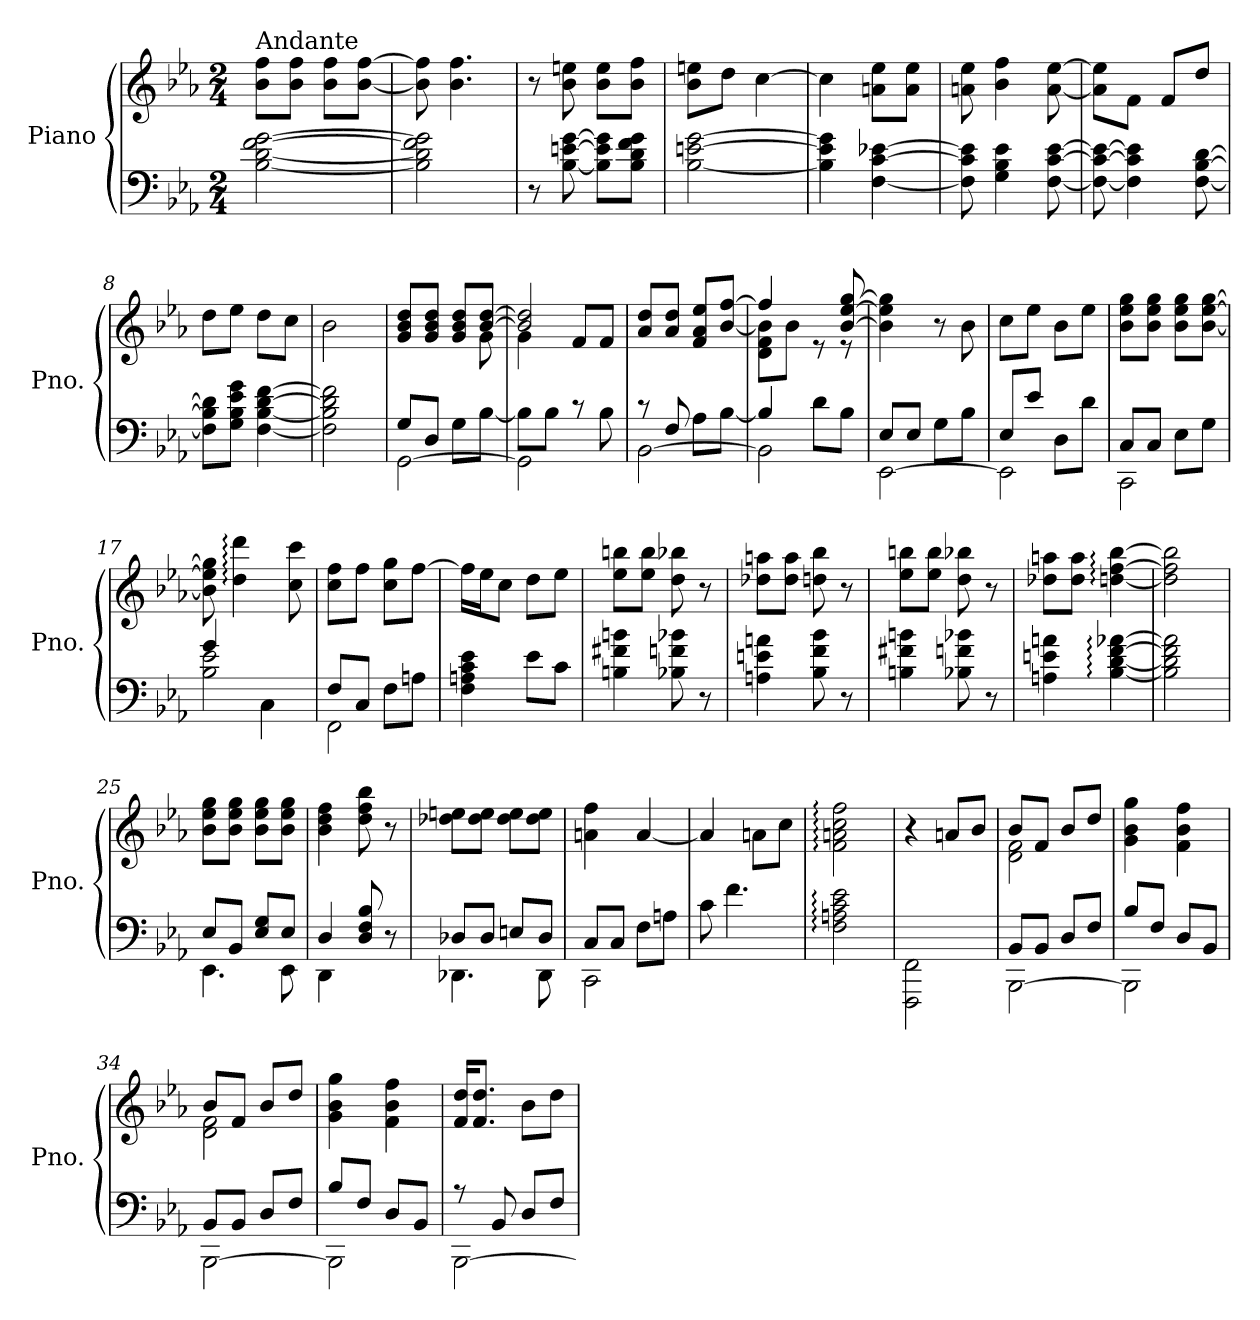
**kern	**kern
*part1	*part1
*staff2	*staff1
*I"Piano	*
*I'Pno.	*
*clefF4	*clefG2
*k[b-e-a-]	*k[b-e-a-]
*M2/4	*M2/4
*MM70	*MM70
=1	=1
!	!LO:TX:a:t=Andante
[2B-\ [2d\ [2f\ [2g\	8b-\ 8ff\L
.	8b-\ 8ff\J
.	8b-\ 8ff\L
.	[8b-\ [8ff\J
=2	=2
2B-\] 2d\] 2f\] 2g\]	8b-\] 8ff\]
.	4.b-\ 4.ff\
=3	=3
8r	8r
[8B-\ [8en\ [8g\	8b-\ 8een\
8B-\] 8e\] 8g\]L	8b-\ 8ee\L
8B-\ 8d\ 8f\ 8g\J	8b-\ 8ff\J
=4	=4
[2B-\ [2en\ [2g\	8b-\ 8een\L
.	8dd\J
.	[4cc\
=5	=5
4B-\] 4e\] 4g\]	4cc\]
[4F\ [4c\ [4e-X\	8an\ 8ee-\L
.	8a\ 8ee-\J
=6	=6
8F\] 8c\] 8e-\]	8an\ 8ee-\
4G\ 4B-\ 4e-\	4b-\ 4ff\
[8F\ [8c\ [8e-\	[8a\ [8ee-\
=7	=7
8F\_ 8c\_ 8e-\_	8a\] 8ee-\]L
4F\] 4c\] 4e-\]	8f\J
.	8f/L
[8F\ [8B-\ [8d\	8dd/J
=8	=8
8F\] 8B-\] 8d\]L	8dd\L
8G\ 8B-\ 8e-\ 8g\J	8ee-\J
[4F\ [4B-\ [4d\ [4f\	8dd\L
.	8cc\J
!!LO:LB:g=z
=9	=9
2F\] 2B-\] 2d\] 2f\]	2b-\
=10	=10
*^	*^
[2GG\	8G/L	8g/ 8b-/ 8dd/L	4.ryy
.	8D/J	8g/ 8b-/ 8dd/J	.
.	8G\L	8g/ 8b-/ 8dd/L	.
.	[8B-\J	[8b-/ [8dd/J	8g\
=11	=11	=11	=11
2GG\]	8B-\L]	2b-/] 2dd/]	4g\
.	8B-\J	.	.
.	8rc	.	8f/L
.	8B-\	.	8f/J
*	*	*v	*v
=12	=12	=12
[2BB-\	8rc	8a-/ 8dd/L
.	8F/	8a-/ 8dd/J
.	8A-\L	8f/ 8a-/ 8ee-/L
.	[8B-\J	[8b-/ [8ff/J
=13	=13	=13
*	*	*^
*	*	*	*^
2BB-\]	4B-/]	4ff/]	8d\ 8f\ 8b-\]L	4.ryy
.	.	.	8b-\J	.
.	8d\L	8re	4ryy	.
.	8B-\J	[8b-/ [8ee-/ [8gg/	.	8r
*	*	*v	*v	*v
=14	=14	=14
[2EE-\	8E-/L	4b-\] 4ee-\] 4gg\]
.	8E-/J	.
.	8G\L	8r
.	8B-\J	8b-\
=15	=15	=15
2EE-\]	8E-/L	8cc\L
.	8e-/J	8ee-\J
.	8D\L	8b-\L
.	8d\J	8ee-\J
=16	=16	=16
2CC\	8C/L	8b-\ 8ee-\ 8gg\L
.	8C/J	8b-\ 8ee-\ 8gg\J
.	8E-\L	8b-\ 8ee-\ 8gg\L
.	8G\J	[8b-\ [8ee-\ [8gg\J
=17	=17	=17
2B-\ 2e-\	4g/	8b-\] 8ee-\] 8gg\]
.	.	4dd\: 4ddd\:
.	4C\	.
.	.	8cc\ 8ccc\
!!LO:LB:g=z
=18	=18	=18
2FF\	8F/L	8cc\ 8ff\L
.	8C/J	8ff\J
.	8F\L	8cc\ 8gg\L
.	8An\J	[8ff\J
*v	*v	*
=19	=19
4F\ 4An\ 4c\ 4e-\	16ff\LL]
.	16ee-\J
.	8cc\J
8e-\L	8dd\L
8c\J	8ee-\J
=20	=20
4Bn\ 4f#X\ 4bn\	8ee-\ 8bbn\L
.	8ee-\ 8bb\J
8B-X\ 8fn\ 8b-X\	8dd\ 8bb-X\
8r	8r
=21	=21
4An\ 4en\ 4an\	8dd-X\ 8aan\L
.	8dd-\ 8aa\J
8B-\ 8f\ 8b-\	8ddn\ 8bb-\
8r	8r
=22	=22
4Bn\ 4f#X\ 4bn\	8ee-\ 8bbn\L
.	8ee-\ 8bb\J
8B-X\ 8fn\ 8b-X\	8dd\ 8bb-X\
8r	8r
=23	=23
4An\ 4en\ 4an\	8dd-X\ 8aan\L
.	8dd-\ 8aa\J
[4B-\: [4d\: [4f\: [4a-X\:	[4ddn\: [4ff\: [4bb-\:
=24	=24
2B-\] 2d\] 2f\] 2a-\]	2dd\] 2ff\] 2bb-\]
!!LO:LB:g=z
=25	=25
*^	*
4.EE-\	8E-/L	8b-\ 8ee-\ 8gg\L
.	8BB-/J	8b-\ 8ee-\ 8gg\J
.	8E-/ 8G/L	8b-\ 8ee-\ 8gg\L
8EE-\	8E-/J	8b-\ 8ee-\ 8gg\J
=26	=26	=26
4DD\	4D/	4b-\ 4dd\ 4ff\
8D/ 8F/ 8B-/	4ryy	8dd\ 8ff\ 8bb-\
8r	.	8r
=27	=27	=27
4.DD-X\	8D-X/L	8dd-X\ 8een\L
.	8D-/J	8dd-\ 8ee\J
.	8En/L	8dd-\ 8ee\L
8DD-\	8D-/J	8dd-\ 8ee\J
=28	=28	=28
2CC\	8C/L	4an\ 4ff\
.	8C/J	.
.	8F\L	[4a/
.	8An\J	.
*v	*v	*
=29	=29
8c\	4a/]
4.f\	.
.	8an\L
.	8cc\J
=30	=30
2F\: 2An\: 2c\: 2e-\:	2f\: 2an\: 2cc\: 2ff\:
=31	=31
2FFF\ 2FF\	4r
.	8an/L
.	8b-/J
=32	=32
*^	*^
[2BBB-\	8BB-/L	2d\ 2f\	8b-/L
.	8BB-/J	.	8f/J
.	8D/L	.	8b-/L
.	8F/J	.	8dd/J
*	*	*v	*v
!!LO:LB:g=z
=33	=33	=33
2BBB-\]	8B-/L	4g\ 4b-\ 4gg\
.	8F/J	.
.	8D/L	4f\ 4b-\ 4ff\
.	8BB-/J	.
=34	=34	=34
*	*	*^
[2BBB-\	8BB-/L	2d\ 2f\	8b-/L
.	8BB-/J	.	8f/J
.	8D/L	.	8b-/L
.	8F/J	.	8dd/J
*	*	*v	*v
=35	=35	=35
2BBB-\]	8B-/L	4g\ 4b-\ 4gg\
.	8F/J	.
.	8D/L	4f\ 4b-\ 4ff\
.	8BB-/J	.
=36	=36	=36
[2BBB-\	8rA	16f/ 16dd/KL
.	.	8.f/ 8.dd/J
.	8BB-/	.
.	8D/L	8b-\L
.	8F/J	8dd\J
*v	*v	*
=	=
*-	*-
